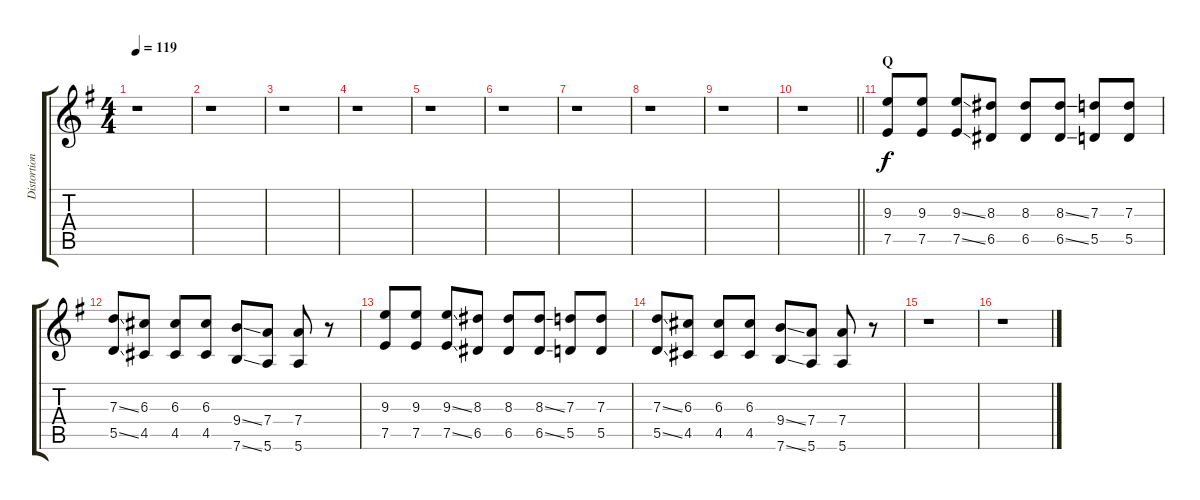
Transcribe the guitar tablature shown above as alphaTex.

\track ("Distortion w/ Wah-wah" "Distortion") {instrument distortionguitar}
\staff {score tabs}
\tuning (E4 B3 G3 D3 A2 E2) {hide}
\ts (4 4)
\tempo 119
\clef g2
\ks g
r.1{dy f} |
r.1 |
r.1 |
r.1 |
r.1 |
r.1 |
r.1 |
r.1 |
r.1 |
\barLineRight lightlight
r.1 |
\section ("" "Q")
(9.3 7.5).8 (9.3 7.5).8 (9.3{ss} 7.5{ss}).8 (8.3 6.5).8 (8.3 6.5).8 (8.3{ss} 6.5{ss}).8 (7.3 5.5).8 (7.3 5.5).8 |
(7.3{ss} 5.5{ss}).8 (6.3 4.5).8 (6.3 4.5).8 (6.3 4.5).8 (9.4{ss} 7.6{ss}).8 (7.4 5.6).8 (7.4 5.6).8 r.8 |
(9.3 7.5).8 (9.3 7.5).8 (9.3{ss} 7.5{ss}).8 (8.3 6.5).8 (8.3 6.5).8 (8.3{ss} 6.5{ss}).8 (7.3 5.5).8 (7.3 5.5).8 |
(7.3{ss} 5.5{ss}).8 (6.3 4.5).8 (6.3 4.5).8 (6.3 4.5).8 (9.4{ss} 7.6{ss}).8 (7.4 5.6).8 (7.4 5.6).8 r.8 |
r.1 |
r.1
